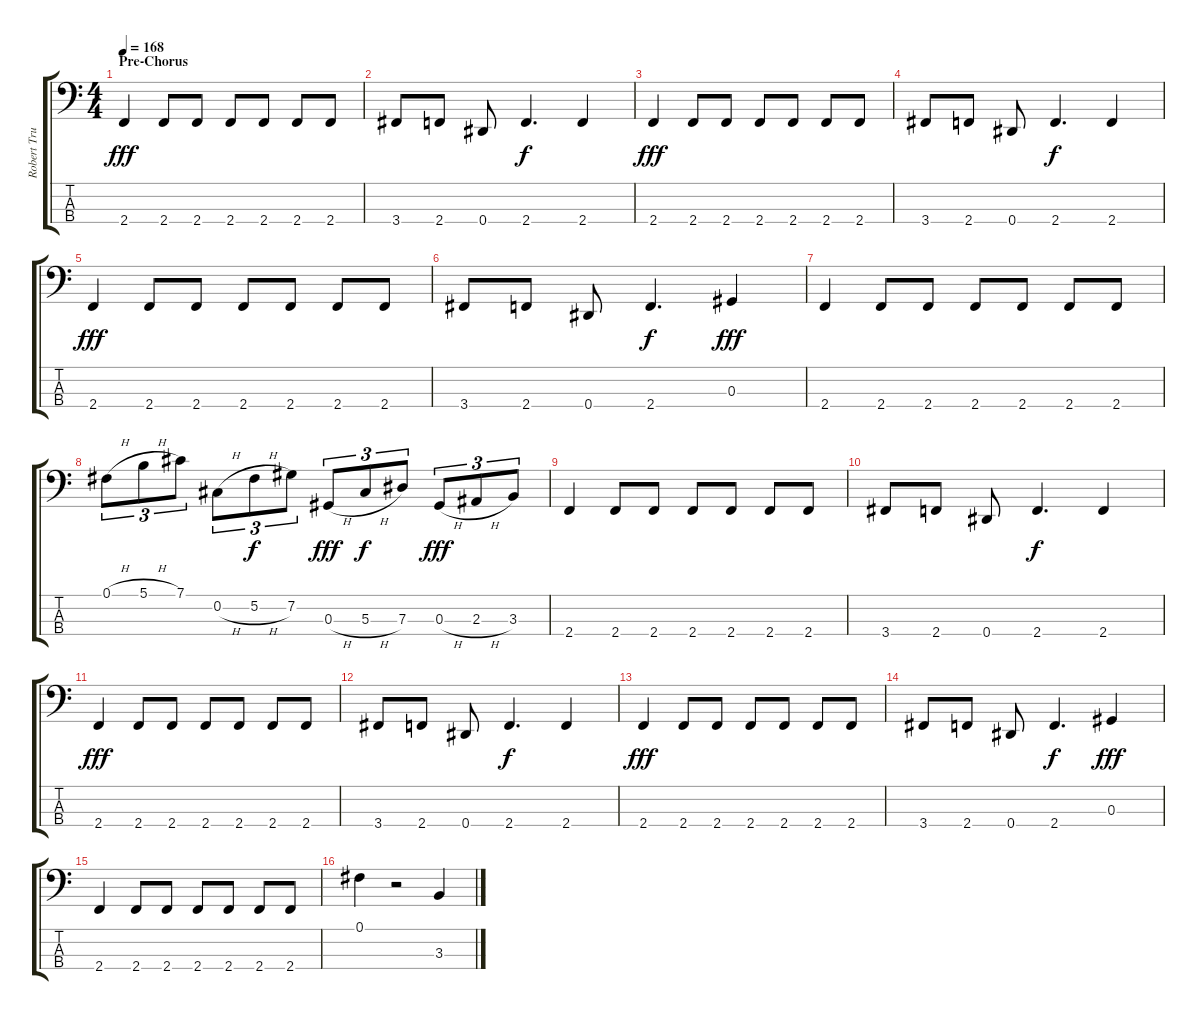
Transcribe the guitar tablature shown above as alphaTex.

\track ("Robert Trujillo" "Robert Tru") {instrument electricbassfinger}
\staff {score tabs}
\tuning (Gb2 Db2 Ab1 Eb1) {hide}
\ts (4 4)
\section ("" "Pre-Chorus")
\tempo 168
\clef f4
\ks c
2.4.4{dy fff} 2.4.8 2.4.8 2.4.8 2.4.8 2.4.8 2.4.8 |
3.4.8 2.4.8 0.4.8 2.4.4{d dy f} 2.4.4 |
2.4.4{dy fff} 2.4.8 2.4.8 2.4.8 2.4.8 2.4.8 2.4.8 |
3.4.8 2.4.8 0.4.8 2.4.4{d dy f} 2.4.4 |
2.4.4{dy fff} 2.4.8 2.4.8 2.4.8 2.4.8 2.4.8 2.4.8 |
3.4.8 2.4.8 0.4.8 2.4.4{d dy f} 0.3.4{dy fff} |
2.4.4 2.4.8 2.4.8 2.4.8 2.4.8 2.4.8 2.4.8 |
0.1{h}.8{tu (3 2)} 5.1{h}.8{tu (3 2)} 7.1.8{tu (3 2)} 0.2{h}.8{tu (3 2)} 5.2{h}.8{tu (3 2) dy f} 7.2.8{tu (3 2)} 0.3{h}.8{tu (3 2) dy fff} 5.3{h}.8{tu (3 2) dy f} 7.3.8{tu (3 2)} 0.3{h}.8{tu (3 2) dy fff} 2.3{h}.8{tu (3 2)} 3.3.8{tu (3 2)} |
2.4.4 2.4.8 2.4.8 2.4.8 2.4.8 2.4.8 2.4.8 |
3.4.8 2.4.8 0.4.8 2.4.4{d dy f} 2.4.4 |
2.4.4{dy fff} 2.4.8 2.4.8 2.4.8 2.4.8 2.4.8 2.4.8 |
3.4.8 2.4.8 0.4.8 2.4.4{d dy f} 2.4.4 |
2.4.4{dy fff} 2.4.8 2.4.8 2.4.8 2.4.8 2.4.8 2.4.8 |
3.4.8 2.4.8 0.4.8 2.4.4{d dy f} 0.3.4{dy fff} |
2.4.4 2.4.8 2.4.8 2.4.8 2.4.8 2.4.8 2.4.8 |
0.1.4 r.2 3.3.4
